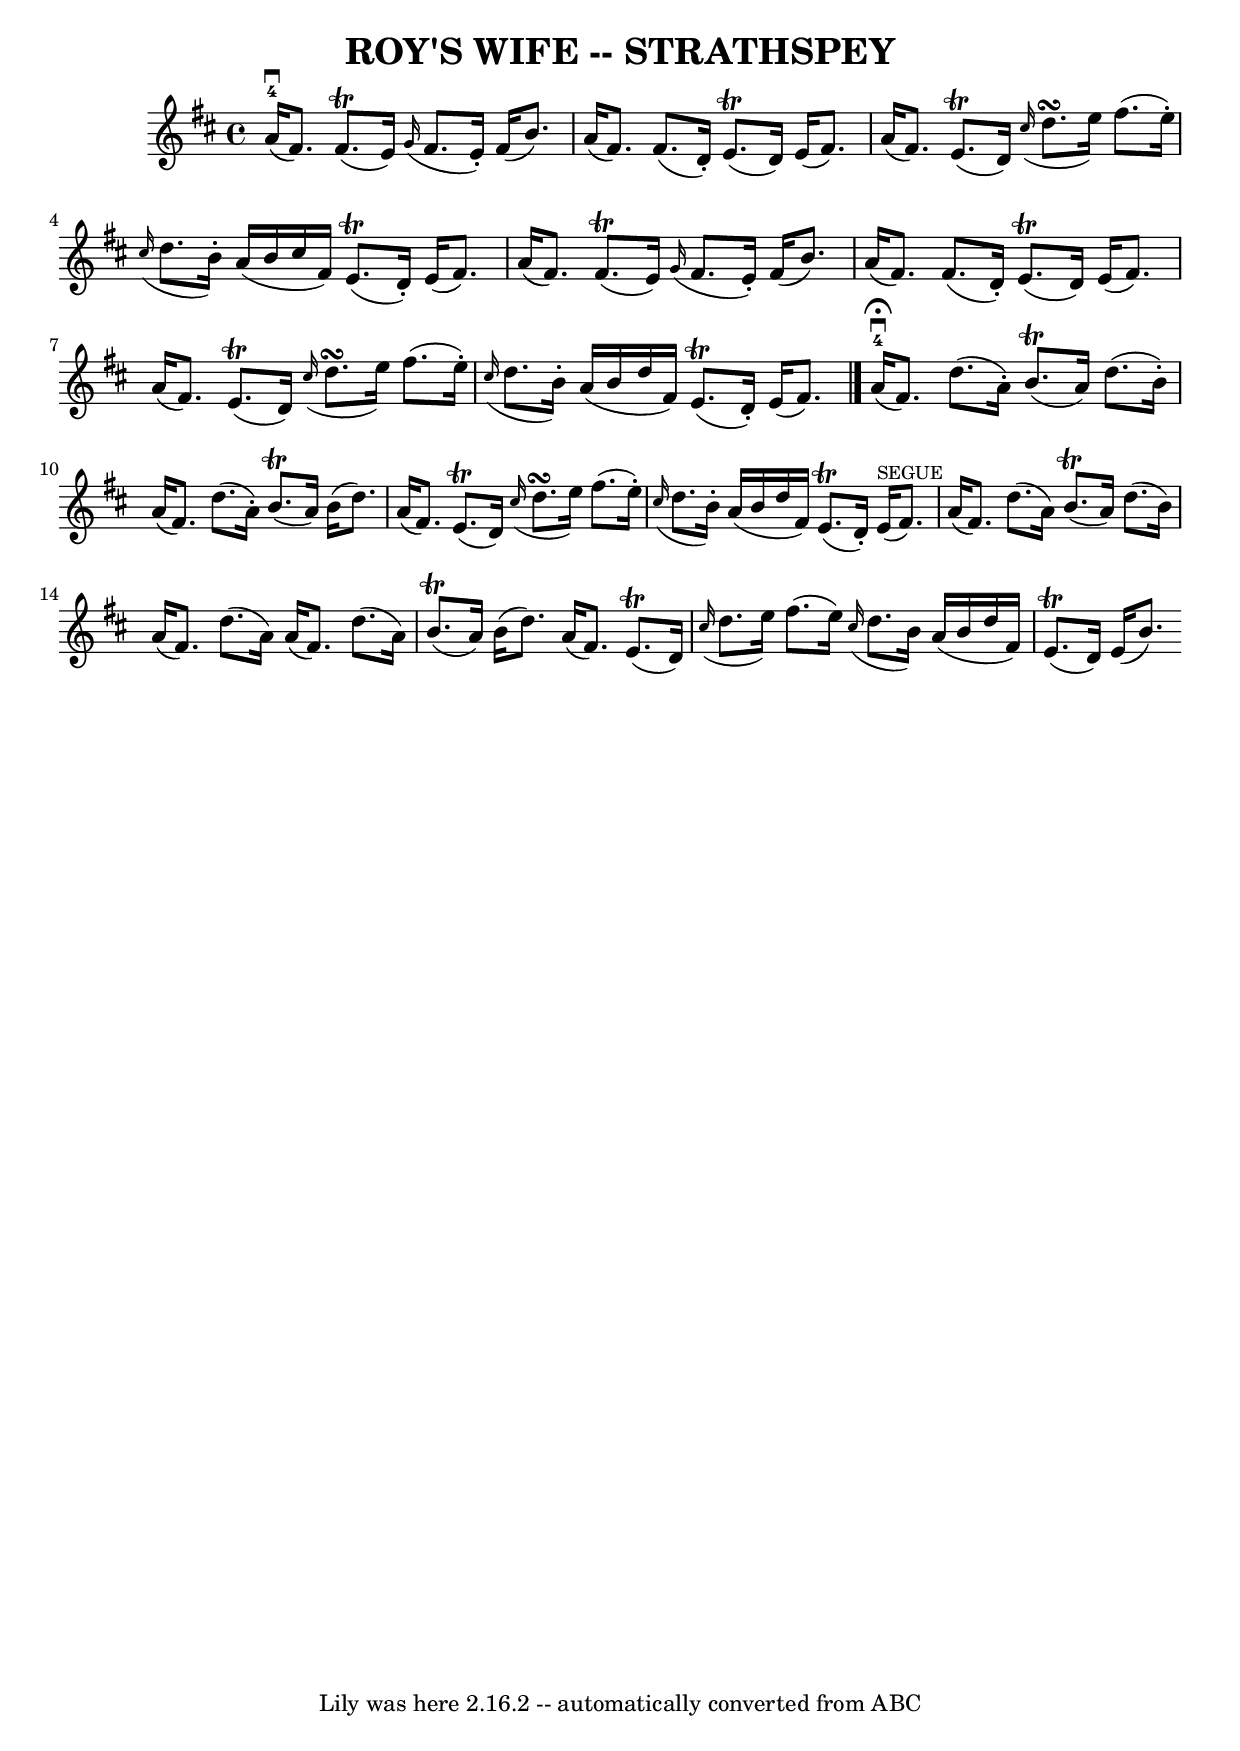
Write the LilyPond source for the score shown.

\version "2.16.2"
\include "Mammoth.ily"
\header {
  %% book = "Ryan's Mammoth Collection of Fiddle Tunes"
  crossRefNumber = "1"
  footnotes = ""
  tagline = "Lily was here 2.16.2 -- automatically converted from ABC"
  title = "ROY'S WIFE -- STRATHSPEY"

}
voicedefault =  {


  \override Staff.TimeSignature #'style = #'C
  \time 4/4 % %slurgraces 1
  
  \key d \major
  a'16-4(^\downbow fis'8.) fis'8. (^\trill   
  e'16)   \grace { g'16 (
		 } fis'8. e'16-.) fis'16 (b'8.)   
  |
  a'16 (fis'8.) fis'8. (d'16-.) e'8. (^\trill d'16 
  ) e'16 (fis'8.)   |
  a'16 (fis'8.) e'8. (^\trill  
  d'16)   \grace { cis''16 (
		 } d''8.\turn e''16) fis''8. (
  e''16-.)   |
  \grace { cis''16 (
	 } d''8. b'16-.) a'16 (
  b'16 cis''16 fis'16) e'8. (^\trill d'16-.) e'16 (
  fis'8.)   |
  a'16 (fis'8.) fis'8. (^\trill e'16)   
  \grace { g'16 (
	 } fis'8. e'16-.) fis'16 (b'8.)   |
  
  a'16 (fis'8.) fis'8. (d'16-.) e'8. (^\trill d'16) e'16 
  (fis'8.)   |
  a'16 (fis'8.) e'8. (^\trill d'16)  
  \grace { cis''16 (
	 } d''8.\turn e''16) fis''8. (e''16-.)   
  |
  \grace { cis''16 (
	 } d''8. b'16-.) a'16 (b'16    
  d''16 fis'16) e'8. (^\trill d'16-.) e'16 (fis'8.)   
  \bar "|." a'16-4^\fermata(^\downbow fis'8.) d''8. (a'16-.) b'8. (^\trill a'16) d''8. (b'16-.)   |
  a'16 (
  fis'8.) d''8. (a'16-.) b'8. (^\trill a'16) b'16 (d''8. 
  )   |
  a'16 (fis'8.) e'8. (^\trill d'16)   \grace {  
    cis''16 (
  } d''8.\turn e''16) fis''8. (e''16-.)   |
  
  \grace { cis''16 (
	 } d''8. b'16-.) a'16 (b'16 d''16    
  fis'16) e'8. (^\trill d'16-.) e'16^\segue(fis'8.)   
  |
  a'16 (fis'8.) d''8. (a'16) b'8. (^\trill a'16) d''8. (b'16)   |
  a'16 (fis'8.) d''8. (a'16)   
  a'16 (fis'8.) d''8. (a'16) b'8. (^\trill a'16) b'16 (
  d''8.)   |
  a'16 (fis'8.) e'8. (^\trill d'16)   
  \grace { cis''16 (
	 } d''8. e''16) fis''8. (e''16)   |
  
  \grace { cis''16 (
	 } d''8. b'16) a'16 (b'16 d''16    
  fis'16) e'8. (^\trill d'16) e'16 (b'8.)     

}

\score{
  <<

    \context Staff="default"
    {
      \voicedefault 
      
    }

  >>
  \layout {
    
  }
  \midi {
  }

}
